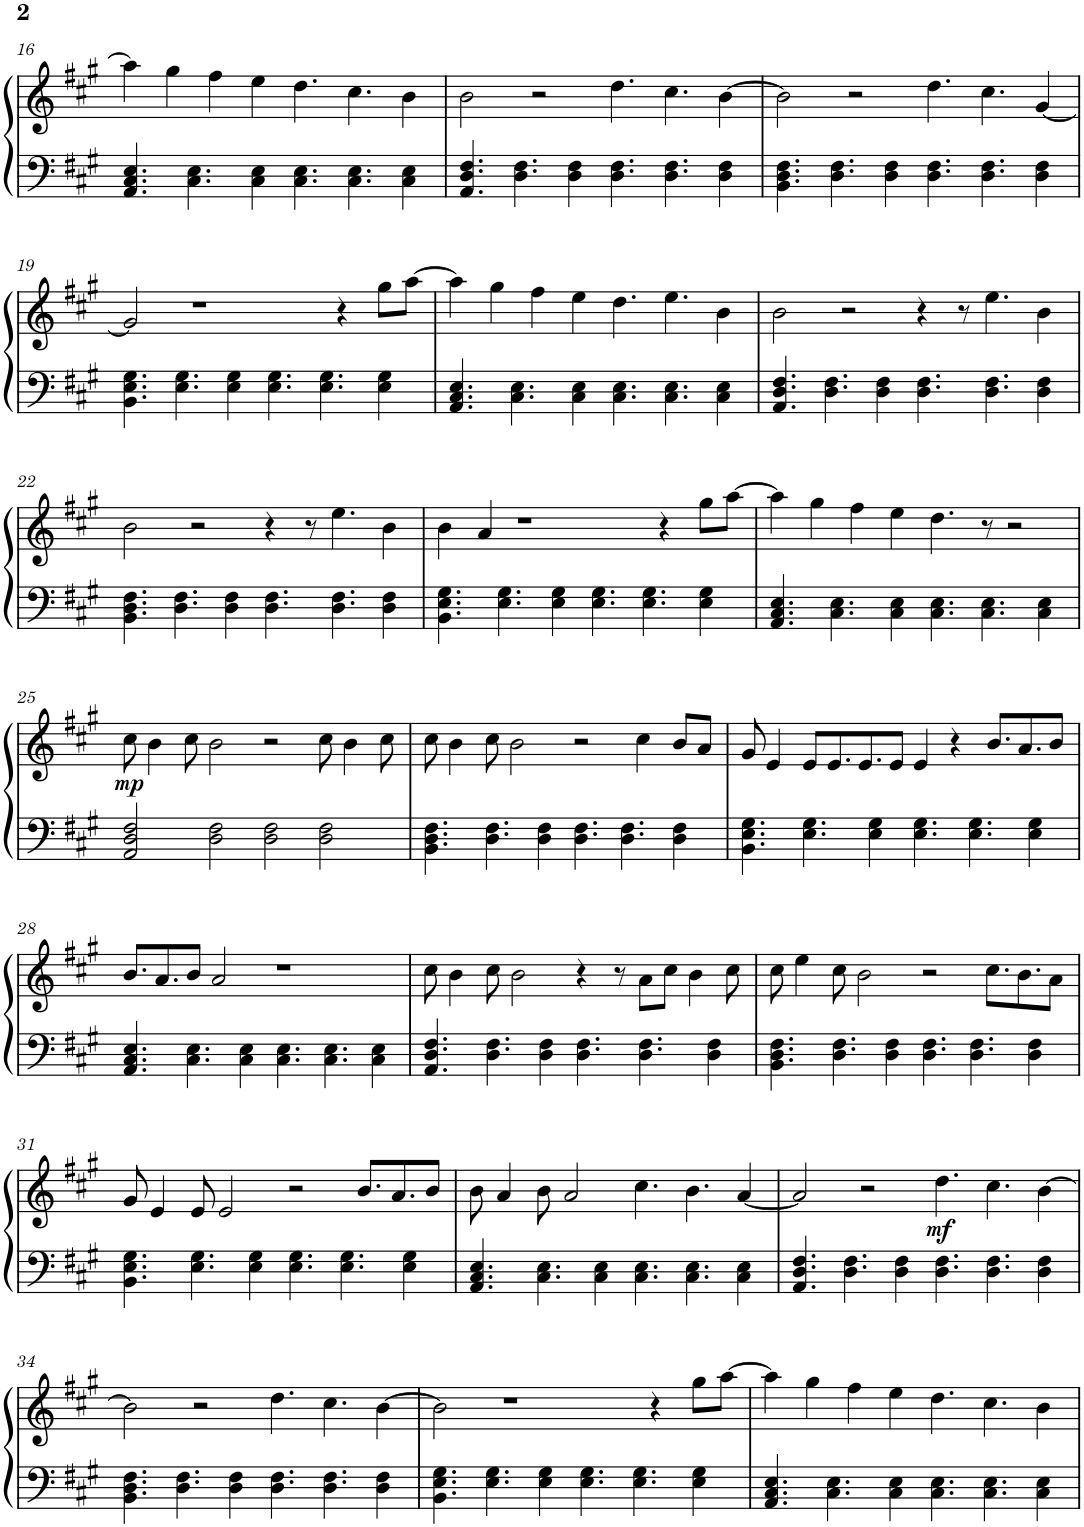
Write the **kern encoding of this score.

**kern	**kern	**dynam
*part1	*part1	*part1
*staff2	*staff1	*staff1/2
*I"Piano	*	*
*I'Pno.	*	*
!!LO:PB:g=z
*clefF4	*clefG2	*
*k[f#c#g#]	*k[f#c#g#]	*
*M8/4	*M8/4	*
=16	=16	=16
4.AA/ 4.C#/ 4.E/	4aa\]	.
.	4gg#\	.
4.C#\ 4.E\	.	.
.	4ff#\	.
4C#\ 4E\	4ee\	.
4.C#\ 4.E\	4.dd\	.
4.C#\ 4.E\	4.cc#\	.
4C#\ 4E\	4b\	.
=17	=17	=17
4.AA/ 4.D/ 4.F#/	2b\	.
4.D\ 4.F#\	.	.
.	2r	.
4D\ 4F#\	.	.
4.D\ 4.F#\	4.dd\	.
4.D\ 4.F#\	4.cc#\	.
4D\ 4F#\	[4b\	.
=18	=18	=18
4.BB\ 4.D\ 4.F#\	2b\]	.
4.D\ 4.F#\	.	.
.	2r	.
4D\ 4F#\	.	.
4.D\ 4.F#\	4.dd\	.
4.D\ 4.F#\	4.cc#\	.
4D\ 4F#\	[4g#/	.
!!LO:LB:g=z
=19	=19	=19
4.BB\ 4.E\ 4.G#\	2g#/]	.
4.E\ 4.G#\	.	.
.	1r	.
4E\ 4G#\	.	.
4.E\ 4.G#\	.	.
4.E\ 4.G#\	.	.
.	4r	.
4E\ 4G#\	8gg#\L	.
.	[8aa\J	.
=20	=20	=20
4.AA/ 4.C#/ 4.E/	4aa\]	.
.	4gg#\	.
4.C#\ 4.E\	.	.
.	4ff#\	.
4C#\ 4E\	4ee\	.
4.C#\ 4.E\	4.dd\	.
4.C#\ 4.E\	4.ee\	.
4C#\ 4E\	4b\	.
=21	=21	=21
4.AA/ 4.D/ 4.F#/	2b\	.
4.D\ 4.F#\	.	.
.	2r	.
4D\ 4F#\	.	.
4.D\ 4.F#\	4r	.
.	8r	.
4.D\ 4.F#\	4.ee\	.
4D\ 4F#\	4b\	.
!!LO:LB:g=z
=22	=22	=22
4.BB\ 4.D\ 4.F#\	2b\	.
4.D\ 4.F#\	.	.
.	2r	.
4D\ 4F#\	.	.
4.D\ 4.F#\	4r	.
.	8r	.
4.D\ 4.F#\	4.ee\	.
4D\ 4F#\	4b\	.
=23	=23	=23
4.BB\ 4.E\ 4.G#\	4b\	.
.	4a/	.
4.E\ 4.G#\	.	.
.	1r	.
4E\ 4G#\	.	.
4.E\ 4.G#\	.	.
4.E\ 4.G#\	.	.
.	4r	.
4E\ 4G#\	8gg#\L	.
.	[8aa\J	.
=24	=24	=24
4.AA/ 4.C#/ 4.E/	4aa\]	.
.	4gg#\	.
4.C#\ 4.E\	.	.
.	4ff#\	.
4C#\ 4E\	4ee\	.
4.C#\ 4.E\	4.dd\	.
4.C#\ 4.E\	8r	.
.	2r	.
4C#\ 4E\	.	.
!!LO:LB:g=z
=25	=25	=25
!	!	!LO:DY:b
2AA/ 2D/ 2F#/	8cc#\	mp
.	4b\	.
.	8cc#\	.
2D\ 2F#\	2b\	.
2D\ 2F#\	2r	.
2D\ 2F#\	8cc#\	.
.	4b\	.
.	8cc#\	.
=26	=26	=26
4.BB\ 4.D\ 4.F#\	8cc#\	.
.	4b\	.
4.D\ 4.F#\	8cc#\	.
.	2b\	.
4D\ 4F#\	.	.
4.D\ 4.F#\	2r	.
4.D\ 4.F#\	.	.
.	4cc#\	.
4D\ 4F#\	8b/L	.
.	8a/J	.
=27	=27	=27
4.BB\ 4.E\ 4.G#\	8g#/	.
.	4e/	.
4.E\ 4.G#\	8e/L	.
.	8.e/	.
.	8.e/	.
4E\ 4G#\	.	.
.	8e/J	.
4.E\ 4.G#\	4e/	.
.	4r	.
4.E\ 4.G#\	.	.
.	8.b/L	.
.	8.a/	.
4E\ 4G#\	.	.
.	8b/J	.
!!LO:LB:g=z
=28	=28	=28
4.AA/ 4.C#/ 4.E/	8.b/L	.
.	8.a/	.
4.C#\ 4.E\	8b/J	.
.	2a/	.
4C#\ 4E\	.	.
4.C#\ 4.E\	1r	.
4.C#\ 4.E\	.	.
4C#\ 4E\	.	.
=29	=29	=29
4.AA/ 4.D/ 4.F#/	8cc#\	.
.	4b\	.
4.D\ 4.F#\	8cc#\	.
.	2b\	.
4D\ 4F#\	.	.
4.D\ 4.F#\	4r	.
.	8r	.
4.D\ 4.F#\	8a\L	.
.	8cc#\J	.
.	4b\	.
4D\ 4F#\	.	.
.	8cc#\	.
=30	=30	=30
4.BB\ 4.D\ 4.F#\	8cc#\	.
.	4ee\	.
4.D\ 4.F#\	8cc#\	.
.	2b\	.
4D\ 4F#\	.	.
4.D\ 4.F#\	2r	.
4.D\ 4.F#\	.	.
.	8.cc#\L	.
.	8.b\	.
4D\ 4F#\	.	.
.	8a\J	.
!!LO:LB:g=z
=31	=31	=31
4.BB\ 4.E\ 4.G#\	8g#/	.
.	4e/	.
4.E\ 4.G#\	8e/	.
.	2e/	.
4E\ 4G#\	.	.
4.E\ 4.G#\	2r	.
4.E\ 4.G#\	.	.
.	8.b/L	.
.	8.a/	.
4E\ 4G#\	.	.
.	8b/J	.
=32	=32	=32
4.AA/ 4.C#/ 4.E/	8b\	.
.	4a/	.
4.C#\ 4.E\	8b\	.
.	2a/	.
4C#\ 4E\	.	.
4.C#\ 4.E\	4.cc#\	.
4.C#\ 4.E\	4.b\	.
4C#\ 4E\	[4a/	.
=33	=33	=33
4.AA/ 4.D/ 4.F#/	2a/]	.
4.D\ 4.F#\	.	.
.	2r	.
4D\ 4F#\	.	.
!	!	!LO:DY:b
4.D\ 4.F#\	4.dd\	mf
4.D\ 4.F#\	4.cc#\	.
4D\ 4F#\	[4b\	.
!!LO:LB:g=z
=34	=34	=34
4.BB\ 4.D\ 4.F#\	2b\]	.
4.D\ 4.F#\	.	.
.	2r	.
4D\ 4F#\	.	.
4.D\ 4.F#\	4.dd\	.
4.D\ 4.F#\	4.cc#\	.
4D\ 4F#\	[4b\	.
=35	=35	=35
4.BB\ 4.E\ 4.G#\	2b\]	.
4.E\ 4.G#\	.	.
.	1r	.
4E\ 4G#\	.	.
4.E\ 4.G#\	.	.
4.E\ 4.G#\	.	.
.	4r	.
4E\ 4G#\	8gg#\L	.
.	[8aa\J	.
=36	=36	=36
4.AA/ 4.C#/ 4.E/	4aa\]	.
.	4gg#\	.
4.C#\ 4.E\	.	.
.	4ff#\	.
4C#\ 4E\	4ee\	.
4.C#\ 4.E\	4.dd\	.
4.C#\ 4.E\	4.cc#\	.
4C#\ 4E\	4b\	.
=	=	=
*-	*-	*-
